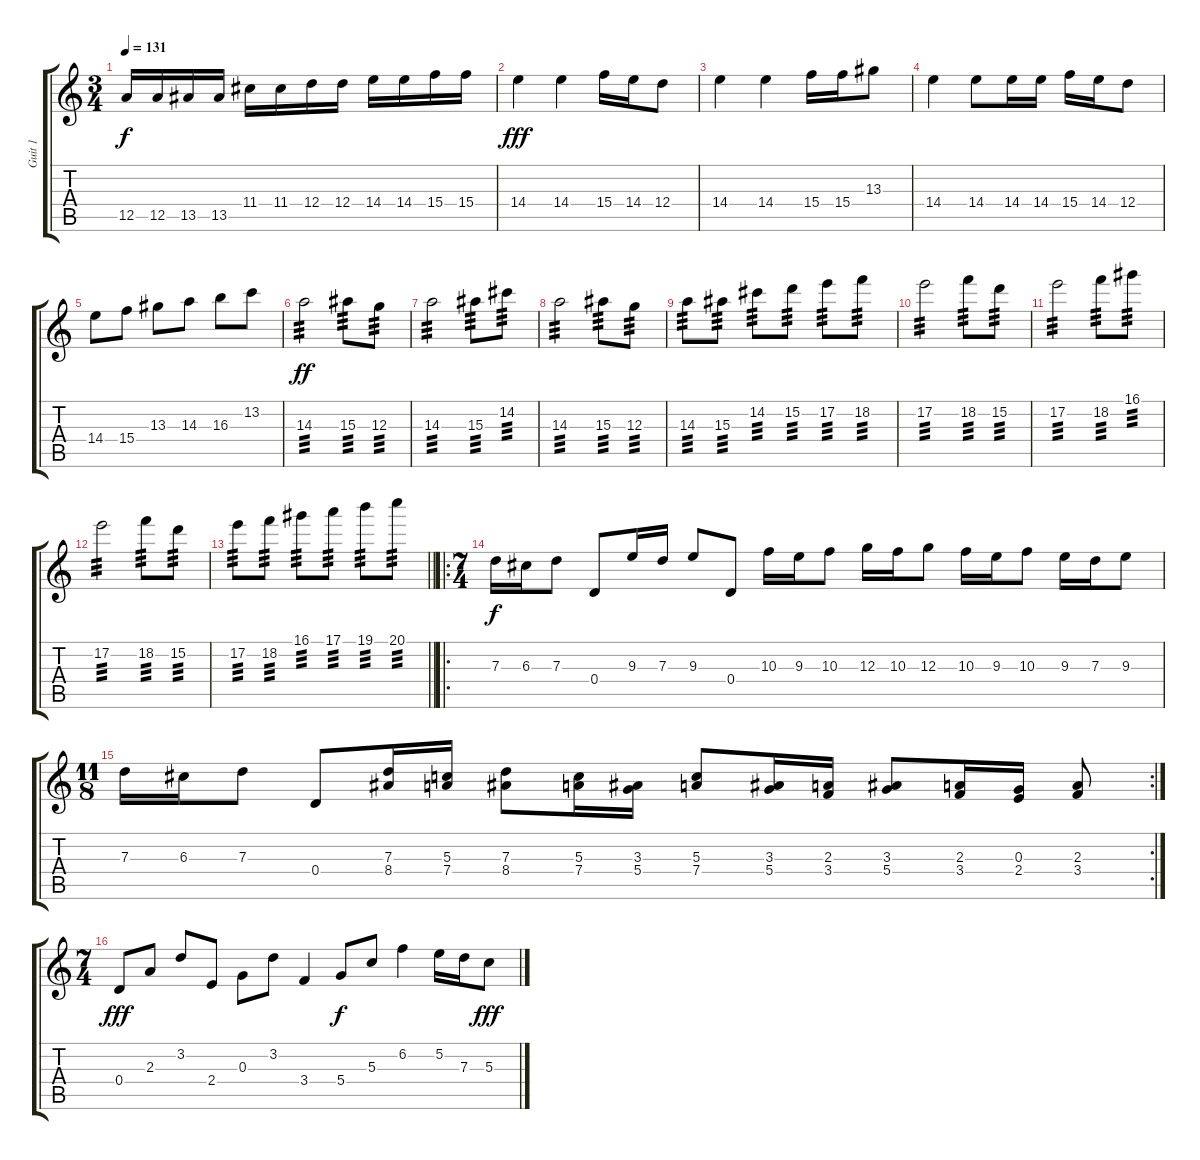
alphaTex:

\track ("Guit 1" "Guit 1") {instrument distortionguitar}
\staff {score tabs}
\tuning (E4 B3 G3 D3 A2 E2) {hide}
\ts (3 4)
\tempo 131
\clef g2
\ks c
12.5.16{dy f} 12.5.16 13.5.16 13.5.16 11.4.16 11.4.16 12.4.16 12.4.16 14.4.16 14.4.16 15.4.16 15.4.16 |
14.4.4{dy fff volume 13} 14.4.4 15.4.16 14.4.16 12.4.8 |
14.4.4 14.4.4 15.4.16 15.4.16 13.3.8 |
14.4.4 14.4.8 14.4.16 14.4.16 15.4.16 14.4.16 12.4.8 |
14.4.8 15.4.8 13.3.8 14.3.8 16.3.8 13.2.8 |
14.3.2{tp 3 dy ff} 15.3.8{tp 3} 12.3.8{tp 3} |
14.3.2{tp 3} 15.3.8{tp 3} 14.2.8{tp 3} |
14.3.2{tp 3} 15.3.8{tp 3} 12.3.8{tp 3} |
14.3.8{tp 3} 15.3.8{tp 3} 14.2.8{tp 3} 15.2.8{tp 3} 17.2.8{tp 3} 18.2.8{tp 3} |
17.2.2{tp 3} 18.2.8{tp 3} 15.2.8{tp 3} |
17.2.2{tp 3} 18.2.8{tp 3} 16.1.8{tp 3} |
17.2.2{tp 3} 18.2.8{tp 3} 15.2.8{tp 3} |
\barLineRight lightlight
17.2.8{tp 3} 18.2.8{tp 3} 16.1.8{tp 3} 17.1.8{tp 3} 19.1.8{tp 3} 20.1.8{tp 3} |
\ro
\ts (7 4)
7.3.16{dy f} 6.3.16 7.3.8 0.4.8 9.3.16 7.3.16 9.3.8 0.4.8 10.3.16 9.3.16 10.3.8 12.3.16 10.3.16 12.3.8 10.3.16 9.3.16 10.3.8 9.3.16 7.3.16 9.3.8 |
\rc 2
\ts (11 8)
7.3.16 6.3.16 7.3.8 0.4.8 (7.3 8.4).16 (5.3 7.4).16 (7.3 8.4).8 (5.3 7.4).16 (3.3 5.4).16 (5.3 7.4).8 (3.3 5.4).16 (2.3 3.4).16 (3.3 5.4).8 (2.3 3.4).16 (0.3 2.4).16 (2.3 3.4).8 |
\ts (7 4)
0.4.8{dy fff instrument electricguitarclean} 2.3.8 3.2.8 2.4.8 0.3.8 3.2.8 3.4.4 5.4.8{dy f} 5.3.8 6.2.4 5.2.16 7.3.16 5.3.8{dy fff}
